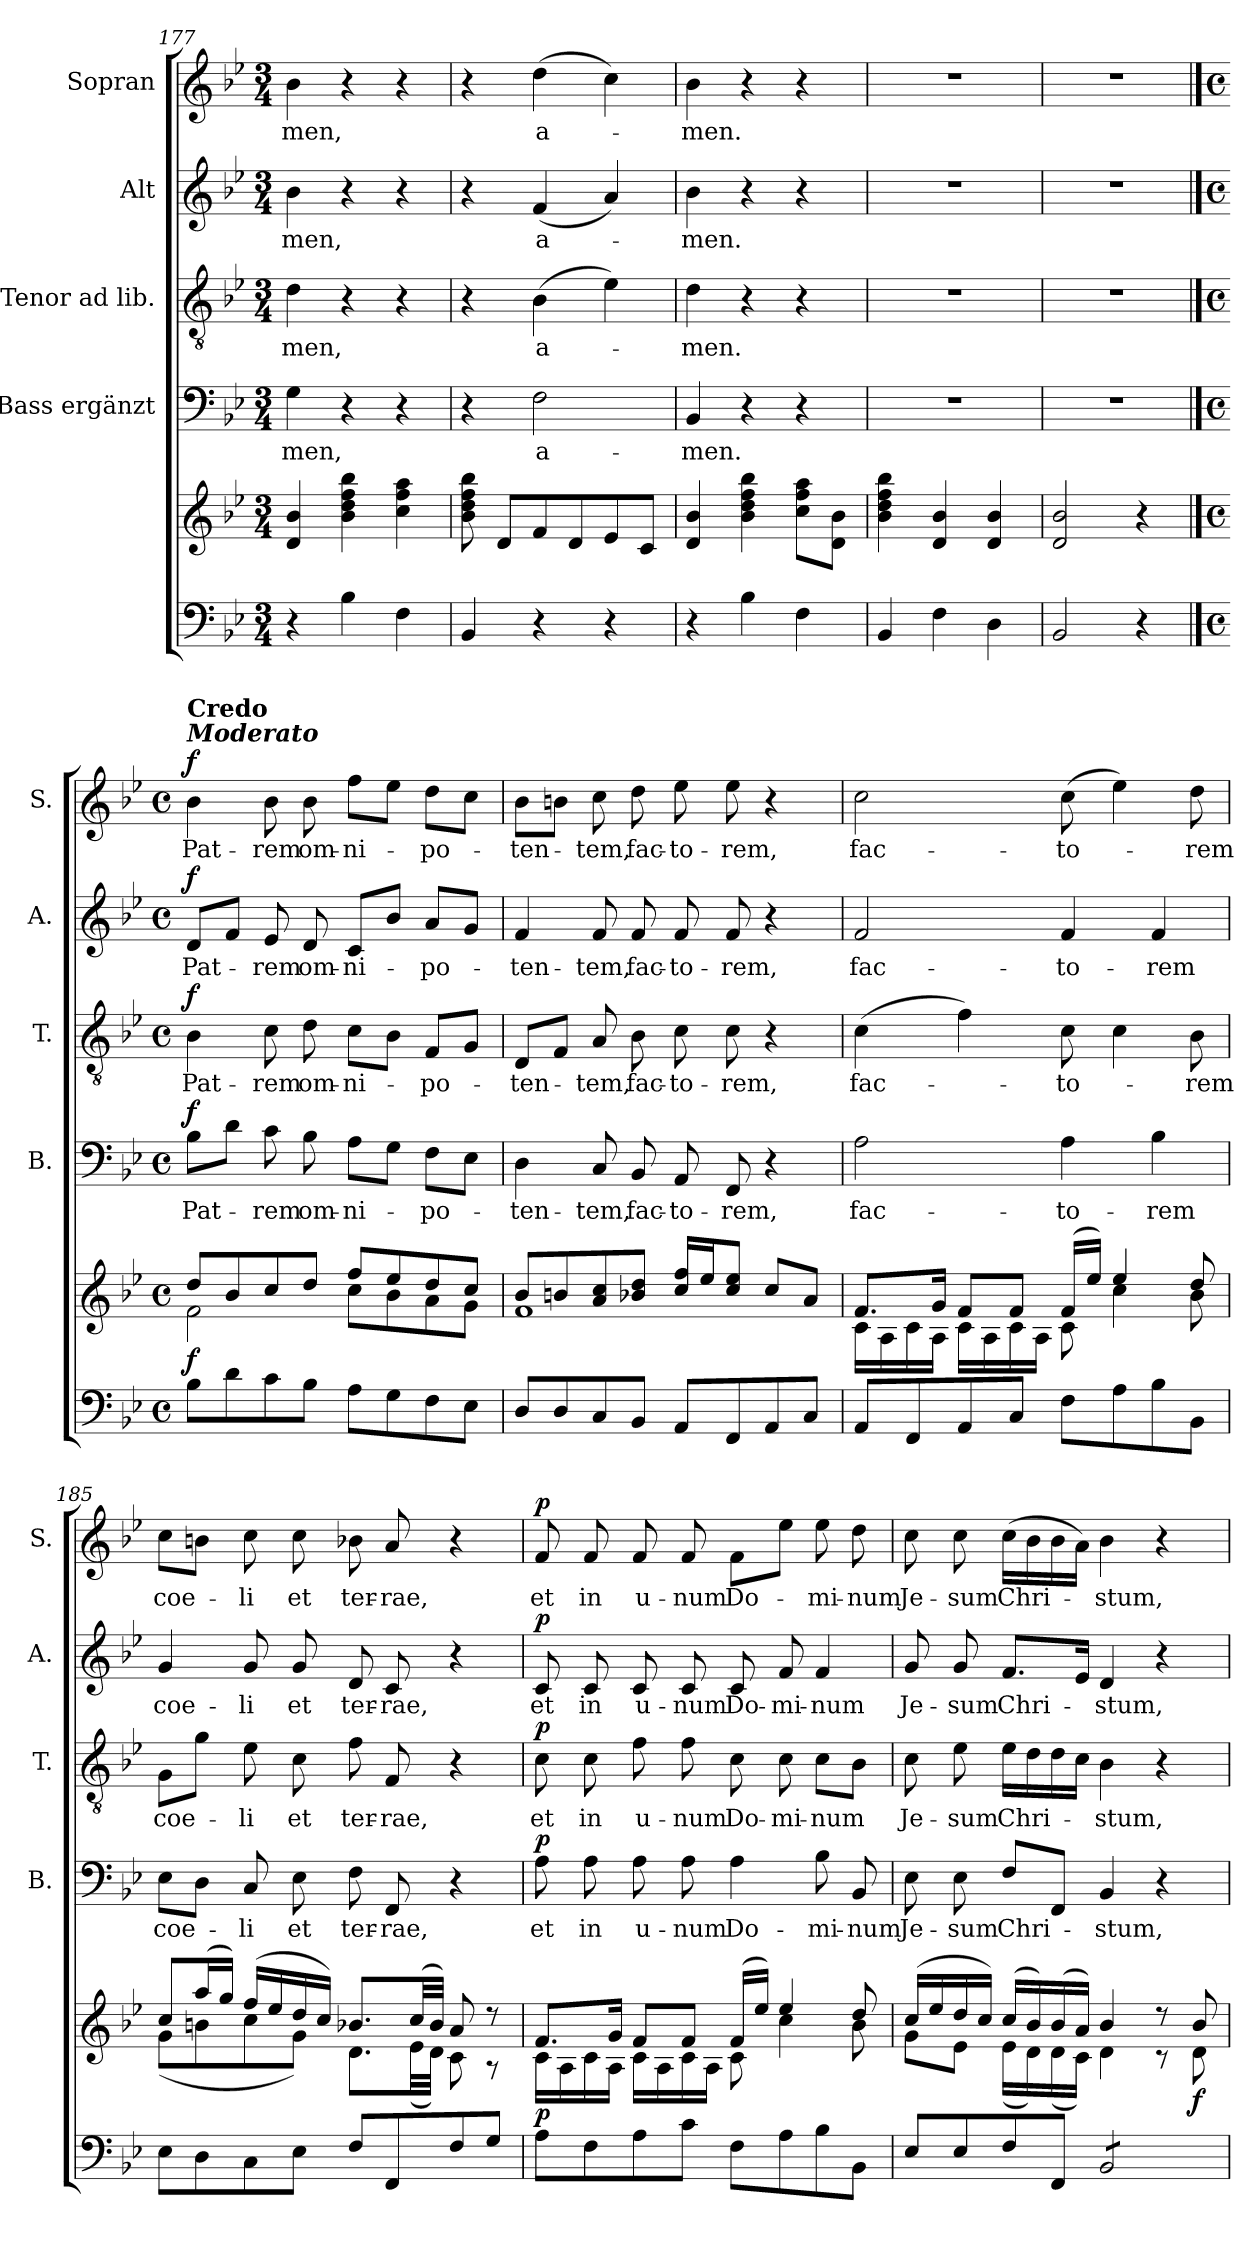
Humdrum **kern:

**kern	**kern	**dynam	**kern	**text	**dynam	**kern	**text	**dynam	**kern	**text	**dynam	**kern	**text	**dynam
*part5	*part5	*part5	*part4	*part4	*part4	*part3	*part3	*part3	*part2	*part2	*part2	*part1	*part1	*part1
*staff6	*staff5	*staff5/6	*staff4	*staff4	*staff4	*staff3	*staff3	*staff3	*staff2	*staff2	*staff2	*staff1	*staff1	*staff1
*	*	*	*I"Bass ergänzt	*	*	*I"Tenor ad lib.	*	*	*I"Alt	*	*	*I"Sopran	*	*
*	*	*	*I'B.	*	*	*I'T.	*	*	*I'A.	*	*	*I'S.	*	*
*clefF4	*clefG2	*	*clefF4	*	*	*clefGv2	*	*	*clefG2	*	*	*clefG2	*	*
*k[b-e-]	*k[b-e-]	*	*k[b-e-]	*	*	*k[b-e-]	*	*	*k[b-e-]	*	*	*k[b-e-]	*	*
*B-:	*B-:	*	*B-:	*	*	*B-:	*	*	*B-:	*	*	*B-:	*	*
*M3/4	*M3/4	*	*M3/4	*	*	*M3/4	*	*	*M3/4	*	*	*M3/4	*	*
=177	=177	=177	=177	=177	=177	=177	=177	=177	=177	=177	=177	=177	=177	=177
!	!	!	!	!LO:LY:b	!	!	!LO:LY:b	!	!	!LO:LY:b	!	!	!LO:LY:b	!
4r	4d/ 4b-/	.	4G\	-men,	.	4d\	-men,	.	4b-\	-men,	.	4b-\	-men,	.
4B-\	4b-\ 4dd\ 4ff\ 4bb-\	.	4r	.	.	4r	.	.	4r	.	.	4r	.	.
4F\	4cc\ 4ff\ 4aa\	.	4r	.	.	4r	.	.	4r	.	.	4r	.	.
=178	=178	=178	=178	=178	=178	=178	=178	=178	=178	=178	=178	=178	=178	=178
4BB-/	8b-\ 8dd\ 8ff\ 8bb-\	.	4r	.	.	4r	.	.	4r	.	.	4r	.	.
.	8d/L	.	.	.	.	.	.	.	.	.	.	.	.	.
!	!	!	!	!LO:LY:b	!	!	!LO:LY:b	!	!	!LO:LY:b	!	!	!LO:LY:b	!
4r	8f/	.	2F\	a-	.	(>4B-\	a-	.	(<4f/	a-	.	(>4dd\	a-	.
.	8d/	.	.	.	.	.	.	.	.	.	.	.	.	.
4r	8e-/	.	.	.	.	4e-\)	.	.	4a/)	.	.	4cc\)	.	.
.	8c/J	.	.	.	.	.	.	.	.	.	.	.	.	.
=179	=179	=179	=179	=179	=179	=179	=179	=179	=179	=179	=179	=179	=179	=179
!	!	!	!	!LO:LY:b	!	!	!LO:LY:b	!	!	!LO:LY:b	!	!	!LO:LY:b	!
4r	4d/ 4b-/	.	4BB-/	-men.	.	4d\	-men.	.	4b-\	-men.	.	4b-\	-men.	.
4B-\	4b-\ 4dd\ 4ff\ 4bb-\	.	4r	.	.	4r	.	.	4r	.	.	4r	.	.
4F\	8cc\ 8ff\ 8aa\L	.	4r	.	.	4r	.	.	4r	.	.	4r	.	.
.	8d\ 8b-\J	.	.	.	.	.	.	.	.	.	.	.	.	.
=180	=180	=180	=180	=180	=180	=180	=180	=180	=180	=180	=180	=180	=180	=180
4BB-/	4b-\ 4dd\ 4ff\ 4bb-\	.	2.r	.	.	2.r	.	.	2.r	.	.	2.r	.	.
4F\	4d/ 4b-/	.	.	.	.	.	.	.	.	.	.	.	.	.
4D\	4d/ 4b-/	.	.	.	.	.	.	.	.	.	.	.	.	.
=181	=181	=181	=181	=181	=181	=181	=181	=181	=181	=181	=181	=181	=181	=181
2BB-/	2d/ 2b-/	.	2.r	.	.	2.r	.	.	2.r	.	.	2.r	.	.
4r	4r	.	.	.	.	.	.	.	.	.	.	.	.	.
!!LO:PB:g=z
==182	==182	==182	==182	==182	==182	==182	==182	==182	==182	==182	==182	==182	==182	==182
*M4/4	*M4/4	*	*M4/4	*	*	*M4/4	*	*	*M4/4	*	*	*M4/4	*	*
*met(c)	*met(c)	*	*met(c)	*	*	*met(c)	*	*	*met(c)	*	*	*met(c)	*	*
*	*^	*	*	*	*	*	*	*	*	*	*	*	*	*
!	!	!	!	!	!	!	!	!	!	!	!	!	!LO:TX:a:Bi:t=Moderato	!	!
!	!	!	!	!	!	!	!	!	!	!	!	!	!LO:TX:a:B:t=Credo	!	!
!	!	!	!LO:DY:a=2	!	!LO:LY:b	!LO:DY:a	!	!LO:LY:b	!LO:DY:a	!	!LO:LY:b	!LO:DY:a	!	!LO:LY:b	!LO:DY:a
8B-\L	8dd/L	2f\	f	8B-\L	Pat-	f	4B-\	Pat-	f	8d/L	Pat-	f	4b-\	Pat-	f
8d\	8b-/	.	.	8d\J	.	.	.	.	.	8f/J	.	.	.	.	.
!	!	!	!	!	!LO:LY:b	!	!	!LO:LY:b	!	!	!LO:LY:b	!	!	!LO:LY:b	!
8c\	8cc/	.	.	8c\	-rem	.	8c\	-rem	.	8e-/	-rem	.	8b-\	-rem	.
!	!	!	!	!	!LO:LY:b	!	!	!LO:LY:b	!	!	!LO:LY:b	!	!	!LO:LY:b	!
8B-\J	8dd/J	.	.	8B-\	om-	.	8d\	om-	.	8d/	om-	.	8b-\	om-	.
!	!	!	!	!	!LO:LY:b	!	!	!LO:LY:b	!	!	!LO:LY:b	!	!	!LO:LY:b	!
8A\L	8ff/L	8cc\L	.	8A\L	-ni-	.	8c\L	-ni-	.	8c/L	-ni-	.	8ff\L	-ni-	.
8G\	8ee-/	8b-\	.	8G\J	.	.	8B-\J	.	.	8b-/J	.	.	8ee-\J	.	.
!	!	!	!	!	!LO:LY:b	!	!	!LO:LY:b	!	!	!LO:LY:b	!	!	!LO:LY:b	!
8F\	8dd/	8a\	.	8F\L	-po-	.	8F/L	-po-	.	8a/L	-po-	.	8dd\L	-po-	.
8E-\J	8cc/J	8g\J	.	8E-\J	.	.	8G/J	.	.	8g/J	.	.	8cc\J	.	.
=183	=183	=183	=183	=183	=183	=183	=183	=183	=183	=183	=183	=183	=183	=183	=183
!	!	!	!	!	!LO:LY:b	!	!	!LO:LY:b	!	!	!LO:LY:b	!	!	!LO:LY:b	!
8D/L	8b-/L	1f	.	4D\	-ten-	.	8D/L	-ten-	.	4f/	-ten-	.	8b-\L	-ten-	.
8D/	8bn/	.	.	.	.	.	8F/J	.	.	.	.	.	8bn\J	.	.
!	!	!	!	!	!LO:LY:b	!	!	!LO:LY:b	!	!	!LO:LY:b	!	!	!LO:LY:b	!
8C/	8a/ 8cc/	.	.	8C/	-tem,	.	8A/	-tem,	.	8f/	-tem,	.	8cc\	-tem,	.
!	!	!	!	!	!LO:LY:b	!	!	!LO:LY:b	!	!	!LO:LY:b	!	!	!LO:LY:b	!
8BB-/J	8b-X/ 8dd/J	.	.	8BB-/	fac-	.	8B-\	fac-	.	8f/	fac-	.	8dd\	fac-	.
!	!	!	!	!	!LO:LY:b	!	!	!LO:LY:b	!	!	!LO:LY:b	!	!	!LO:LY:b	!
8AA/L	16cc/ 16ff/LL	.	.	8AA/	-to-	.	8c\	-to-	.	8f/	-to-	.	8ee-\	-to-	.
.	16ee-/J	.	.	.	.	.	.	.	.	.	.	.	.	.	.
!	!	!	!	!	!LO:LY:b	!	!	!LO:LY:b	!	!	!LO:LY:b	!	!	!LO:LY:b	!
8FF/	8cc/ 8ee-/J	.	.	8FF/	-rem,	.	8c\	-rem,	.	8f/	-rem,	.	8ee-\	-rem,	.
8AA/	8cc/L	.	.	4r	.	.	4r	.	.	4r	.	.	4r	.	.
8C/J	8a/J	.	.	.	.	.	.	.	.	.	.	.	.	.	.
=184	=184	=184	=184	=184	=184	=184	=184	=184	=184	=184	=184	=184	=184	=184	=184
!	!	!	!	!	!LO:LY:b	!	!	!LO:LY:b	!	!	!LO:LY:b	!	!	!LO:LY:b	!
8AA/L	8.f/L	16c\LL	.	2A\	fac-	.	(>4c\	fac-	.	2f/	fac-	.	2cc\	fac-	.
.	.	16A\	.	.	.	.	.	.	.	.	.	.	.	.	.
8FF/	.	16c\	.	.	.	.	.	.	.	.	.	.	.	.	.
.	16g/Jk	16A\JJ	.	.	.	.	.	.	.	.	.	.	.	.	.
8AA/	8f/L	16c\LL	.	.	.	.	4f\)	.	.	.	.	.	.	.	.
.	.	16A\	.	.	.	.	.	.	.	.	.	.	.	.	.
8C/J	8f/J	16c\	.	.	.	.	.	.	.	.	.	.	.	.	.
.	.	16A\JJ	.	.	.	.	.	.	.	.	.	.	.	.	.
!	!	!	!	!	!LO:LY:b	!	!	!LO:LY:b	!	!	!LO:LY:b	!	!	!LO:LY:b	!
8F\L	(>16f/LL	8c\	.	4A\	-to-	.	8c\	-to-	.	4f/	-to-	.	(>8cc\	-to-	.
.	16ee-/JJ)	.	.	.	.	.	.	.	.	.	.	.	.	.	.
8A\	4ee-/	4cc\	.	.	.	.	4c\	.	.	.	.	.	4ee-\)	.	.
!	!	!	!	!	!LO:LY:b	!	!	!	!	!	!LO:LY:b	!	!	!	!
8B-\	.	.	.	4B-\	-rem	.	.	.	.	4f/	-rem	.	.	.	.
!	!	!	!	!	!	!	!	!LO:LY:b	!	!	!	!	!	!LO:LY:b	!
8BB-\J	8dd/	8b-\	.	.	.	.	8B-\	-rem	.	.	.	.	8dd\	-rem	.
!!LO:LB:g=z
=185	=185	=185	=185	=185	=185	=185	=185	=185	=185	=185	=185	=185	=185	=185	=185
!	!	!	!	!	!LO:LY:b	!	!	!LO:LY:b	!	!	!LO:LY:b	!	!	!LO:LY:b	!
8E-\L	8cc/L	(<8g\L	.	8E-\L	coe-	.	8G\L	coe-	.	4g/	coe-	.	8cc\L	coe-	.
8D\	(>16aa/L	8bn\	.	8D\J	.	.	8g\J	.	.	.	.	.	8bn\J	.	.
.	16gg/JJ)	.	.	.	.	.	.	.	.	.	.	.	.	.	.
!	!	!	!	!	!LO:LY:b	!	!	!LO:LY:b	!	!	!LO:LY:b	!	!	!LO:LY:b	!
8C\	(>16ff/LL	8cc\	.	8C/	-li	.	8e-\	-li	.	8g/	-li	.	8cc\	-li	.
.	16ee-/	.	.	.	.	.	.	.	.	.	.	.	.	.	.
!	!	!	!	!	!LO:LY:b	!	!	!LO:LY:b	!	!	!LO:LY:b	!	!	!LO:LY:b	!
8E-\J	16dd/	8g\J)	.	8E-\	et	.	8c\	et	.	8g/	et	.	8cc\	et	.
.	16cc/JJ)	.	.	.	.	.	.	.	.	.	.	.	.	.	.
!	!	!	!	!	!LO:LY:b	!	!	!LO:LY:b	!	!	!LO:LY:b	!	!	!LO:LY:b	!
8F/L	8.b-/L	8.d\L	.	8F\	ter-	.	8f\	ter-	.	8d/	ter-	.	8b-\	ter-	.
!	!	!	!	!	!LO:LY:b	!	!	!LO:LY:b	!	!	!LO:LY:b	!	!	!LO:LY:b	!
8FF/	.	.	.	8FF/	-rae,	.	8F/	-rae,	.	8c/	-rae,	.	8a/	-rae,	.
.	(>32cc/LL	(<32e-\LL	.	.	.	.	.	.	.	.	.	.	.	.	.
.	32b-/JJJ)	32d\JJJ)	.	.	.	.	.	.	.	.	.	.	.	.	.
8F/	8a/	8c\	.	4r	.	.	4r	.	.	4r	.	.	4r	.	.
8G/J	8r	8r	.	.	.	.	.	.	.	.	.	.	.	.	.
=186	=186	=186	=186	=186	=186	=186	=186	=186	=186	=186	=186	=186	=186	=186	=186
!	!	!	!LO:DY:a=2	!	!LO:LY:b	!LO:DY:a	!	!LO:LY:b	!LO:DY:a	!	!LO:LY:b	!LO:DY:a	!	!LO:LY:b	!LO:DY:a
8A\L	8.f/L	16c\LL	p	8A\	et	p	8c\	et	p	8c/	et	p	8f/	et	p
.	.	16A\	.	.	.	.	.	.	.	.	.	.	.	.	.
!	!	!	!	!	!LO:LY:b	!	!	!LO:LY:b	!	!	!LO:LY:b	!	!	!LO:LY:b	!
8F\	.	16c\	.	8A\	in	.	8c\	in	.	8c/	in	.	8f/	in	.
.	16g/Jk	16A\JJ	.	.	.	.	.	.	.	.	.	.	.	.	.
!	!	!	!	!	!LO:LY:b	!	!	!LO:LY:b	!	!	!LO:LY:b	!	!	!LO:LY:b	!
8A\	8f/L	16c\LL	.	8A\	u-	.	8f\	u-	.	8c/	u-	.	8f/	u-	.
.	.	16A\	.	.	.	.	.	.	.	.	.	.	.	.	.
!	!	!	!	!	!LO:LY:b	!	!	!LO:LY:b	!	!	!LO:LY:b	!	!	!LO:LY:b	!
8c\J	8f/J	16c\	.	8A\	-num	.	8f\	-num	.	8c/	-num	.	8f/	-num	.
.	.	16A\JJ	.	.	.	.	.	.	.	.	.	.	.	.	.
!	!	!	!	!	!LO:LY:b	!	!	!LO:LY:b	!	!	!LO:LY:b	!	!	!LO:LY:b	!
8F\L	(>16f/LL	8c\	.	4A\	Do-	.	8c\	Do-	.	8c/	Do-	.	8f\L	Do-	.
.	16ee-/JJ)	.	.	.	.	.	.	.	.	.	.	.	.	.	.
!	!	!	!	!	!	!	!	!LO:LY:b	!	!	!LO:LY:b	!	!	!	!
8A\	4ee-/	4cc\	.	.	.	.	8c\	-mi-	.	8f/	-mi-	.	8ee-\J	.	.
!	!	!	!	!	!LO:LY:b	!	!	!LO:LY:b	!	!	!LO:LY:b	!	!	!LO:LY:b	!
8B-\	.	.	.	8B-\	-mi-	.	8c\L	-num	.	4f/	-num	.	8ee-\	-mi-	.
!	!	!	!	!	!LO:LY:b	!	!	!	!	!	!	!	!	!LO:LY:b	!
8BB-\J	8dd/	8b-\	.	8BB-/	-num	.	8B-\J	.	.	.	.	.	8dd\	-num	.
=187	=187	=187	=187	=187	=187	=187	=187	=187	=187	=187	=187	=187	=187	=187	=187
!	!	!	!	!	!LO:LY:b	!	!	!LO:LY:b	!	!	!LO:LY:b	!	!	!LO:LY:b	!
8E-/L	(>16cc/LL	8g\L	.	8E-\	Je-	.	8c\	Je-	.	8g/	Je-	.	8cc\	Je-	.
.	16ee-/	.	.	.	.	.	.	.	.	.	.	.	.	.	.
!	!	!	!	!	!LO:LY:b	!	!	!LO:LY:b	!	!	!LO:LY:b	!	!	!LO:LY:b	!
8E-/	16dd/	8e-\J	.	8E-\	-sum	.	8e-\	-sum	.	8g/	-sum	.	8cc\	-sum	.
.	16cc/JJ)	.	.	.	.	.	.	.	.	.	.	.	.	.	.
!	!	!	!	!	!LO:LY:b	!	!	!LO:LY:b	!	!	!LO:LY:b	!	!	!LO:LY:b	!
8F/	(>16cc/LL	(<16e-\LL	.	8F/L	Chri-	.	16e-\LL	Chri-	.	8.f/L	Chri-	.	(>16cc\LL	Chri-	.
.	16b-/)	16d\)	.	.	.	.	16d\	.	.	.	.	.	16b-\	.	.
8FF/J	(>16b-/	(<16d\	.	8FF/J	.	.	16d\	.	.	.	.	.	16b-\	.	.
.	16a/JJ)	16c\JJ)	.	.	.	.	16c\JJ	.	.	16e-/Jk	.	.	16a\JJ)	.	.
!	!	!	!	!	!LO:LY:b	!	!	!LO:LY:b	!	!	!LO:LY:b	!	!	!LO:LY:b	!
*tremolo	*	*	*	*	*	*	*	*	*	*	*	*	*	*	*
8BB-/L	4b-/	4d\	.	4BB-/	-stum,	.	4B-\	-stum,	.	4d/	-stum,	.	4b-\	-stum,	.
8BB-/	.	.	.	.	.	.	.	.	.	.	.	.	.	.	.
8BB-/	8r	8r	.	4r	.	.	4r	.	.	4r	.	.	4r	.	.
!	!	!	!LO:DY:b	!	!	!	!	!	!	!	!	!	!	!	!
8BB-/J	8b-/	8d\	f	.	.	.	.	.	.	.	.	.	.	.	.
*Xtremolo	*	*	*	*	*	*	*	*	*	*	*	*	*	*	*
*	*v	*v	*	*	*	*	*	*	*	*	*	*	*	*	*
=	=	=	=	=	=	=	=	=	=	=	=	=	=	=
*-	*-	*-	*-	*-	*-	*-	*-	*-	*-	*-	*-	*-	*-	*-
